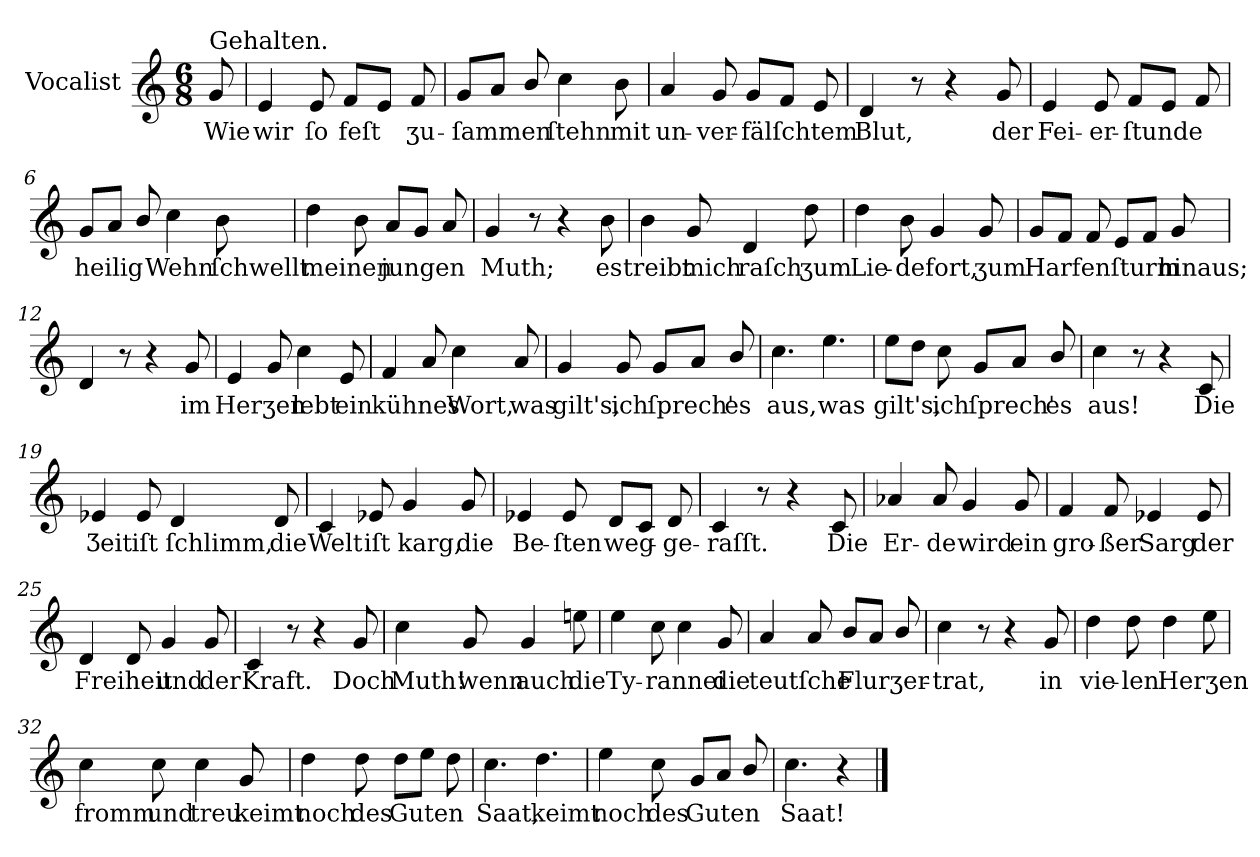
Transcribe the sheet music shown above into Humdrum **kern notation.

**kern	**text
*part1	*part1
*staff1	*staff1
*I"Vocalist	*
*clefG2	*
*k[]	*
*C:	*
*M6/8	*
=	=
!LO:TX:a:t=Gehalten.	!
8g	Wie
=1	=1
4e	wir
8e	ſo
8fL	feſt
8eJ	.
8f	ʒu-
=2	=2
8gL	-ſammen
8aJ	.
8b/	.
4cc	ſtehn
8b	mit
=3	=3
4a	un-
8g	-ver-
8gL	-fälſchtem
8fJ	.
8e	.
=4	=4
4d	Blut,
8r	.
4r	.
8g	der
=5	=5
4e	Fei-
8e	-er-
8fL	-ſtunde
8eJ	.
8f	.
=6	=6
8gL	heilig
8aJ	.
8b/	.
4cc	Wehn
8b	ſchwellt
=7	=7
4dd	meinen
8b	.
8aL	jungen
8gJ	.
8a	.
=8	=8
4g	Muth;
8r	.
4r	.
8b	es
=9	=9
4b	treibt
8g	mich
4d	raſch
8dd	ʒum
=10	=10
4dd	Lie-
8b	-de
4g	fort,
8g	ʒum
=11	=11
8gL	Harfenſturm
8fJ	.
8f	.
8eL	.
8fJ	.
8g	hinaus;
=12	=12
4d	.
8r	.
4r	.
8g	im
=13	=13
4e	Herʒen
8g	.
4cc	lebt
8e	ein
=14	=14
4f	kühnes
8a	.
4cc	Wort,
8a	was
=15	=15
4g	gilt's,
8g	ich
8gL	ſprech'
8aJ	.
8b/	es
=16	=16
4.cc	aus,
4.ee	was
=17	=17
8eeL	gilt's,
8ddJ	.
8cc	ich
8gL	ſprech'
8aJ	.
8b/	es
=18	=18
4cc	aus!
8r	.
4r	.
8c	Die
=19	=19
4e-X	Ʒeit
8e-	iſt
4d	ſchlimm,
8d	die
=20	=20
4c	Welt
8e-X	iſt
4g	karg,
8g	die
=21	=21
4e-X	Be-
8e-	-ſten
8dL	weg-
8cJ	.
8d	-ge-
=22	=22
4c	-raſſt.
8r	.
4r	.
8c	Die
=23	=23
4a-X	Er-
8a-	-de
4g	wird
8g	ein
=24	=24
4f	gro-
8f	-ßer
4e-X	Sarg
8e-	der
=25	=25
4d	Freiheit
8d	.
4g	und
8g	der
=26	=26
4c	Kraft.
8r	.
4r	.
8g	Doch
=27	=27
4cc	Muth!
8g	wenn
4g	auch
8een	die
=28	=28
4ee	Ty-
8cc	-rannei
4cc	.
8g	die
=29	=29
4a	teutſche
8a	.
8bL	Flur
8aJ	.
8b/	ʒer-
=30	=30
4cc	-trat,
8r	.
4r	.
8g	in
=31	=31
4dd	vie-
8dd	-len
4dd	Herʒen
8ee	.
=32	=32
4cc	fromm
8cc	und
4cc	treu
8g	keimt
=33	=33
4dd	noch
8dd	des
8ddL	Guten
8eeJ	.
8dd	.
=34	=34
4.cc	Saat,
4.dd	keimt
=35	=35
4ee	noch
8cc	des
8gL	Guten
8aJ	.
8b/	.
=36	=36
4.cc	Saat!
4r	.
==	==
*-	*-
